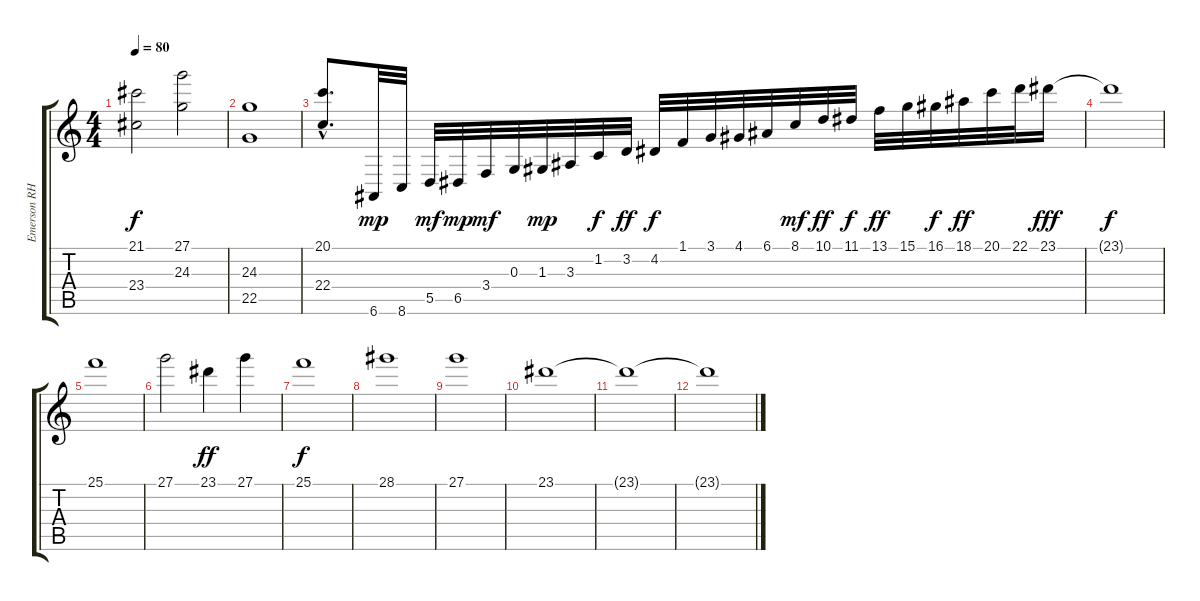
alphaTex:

\track ("Emerson RH" "Emerson RH") {instrument rockorgan}
\staff {score tabs}
\tuning (E4 B3 G3 D3 A2 E2) {hide}
\ts (4 4)
\tempo 80
\clef g2
\ks c
(21.1 23.4).2{dy f} (27.1 24.3).2 |
(24.3 22.5).1 |
(20.1{hac} 22.4{hac}).8{d} 6.6.32{dy mp} 8.6.32 5.5.32{dy mf} 6.5.32{dy mp} 3.4.32{dy mf} 0.3.32 1.3.32{dy mp} 3.3.32 1.2.32{dy f} 3.2.32{dy ff} 4.2.32{dy f} 1.1.32 3.1.32 4.1.32 6.1.32 8.1.32{dy mf} 10.1.32{dy ff} 11.1.32{dy f} 13.1.32{dy ff} 15.1.32 16.1.32{dy f} 18.1.32{dy ff} 20.1.32 22.1.32 23.1.16{dy fff} |
23.1{t}.1{dy f} |
25.1.1 |
27.1.2 23.1.4{dy ff} 27.1.4 |
25.1.1{dy f} |
28.1.1 |
27.1.1 |
23.1.1 |
23.1{t}.1 |
23.1{t}.1
